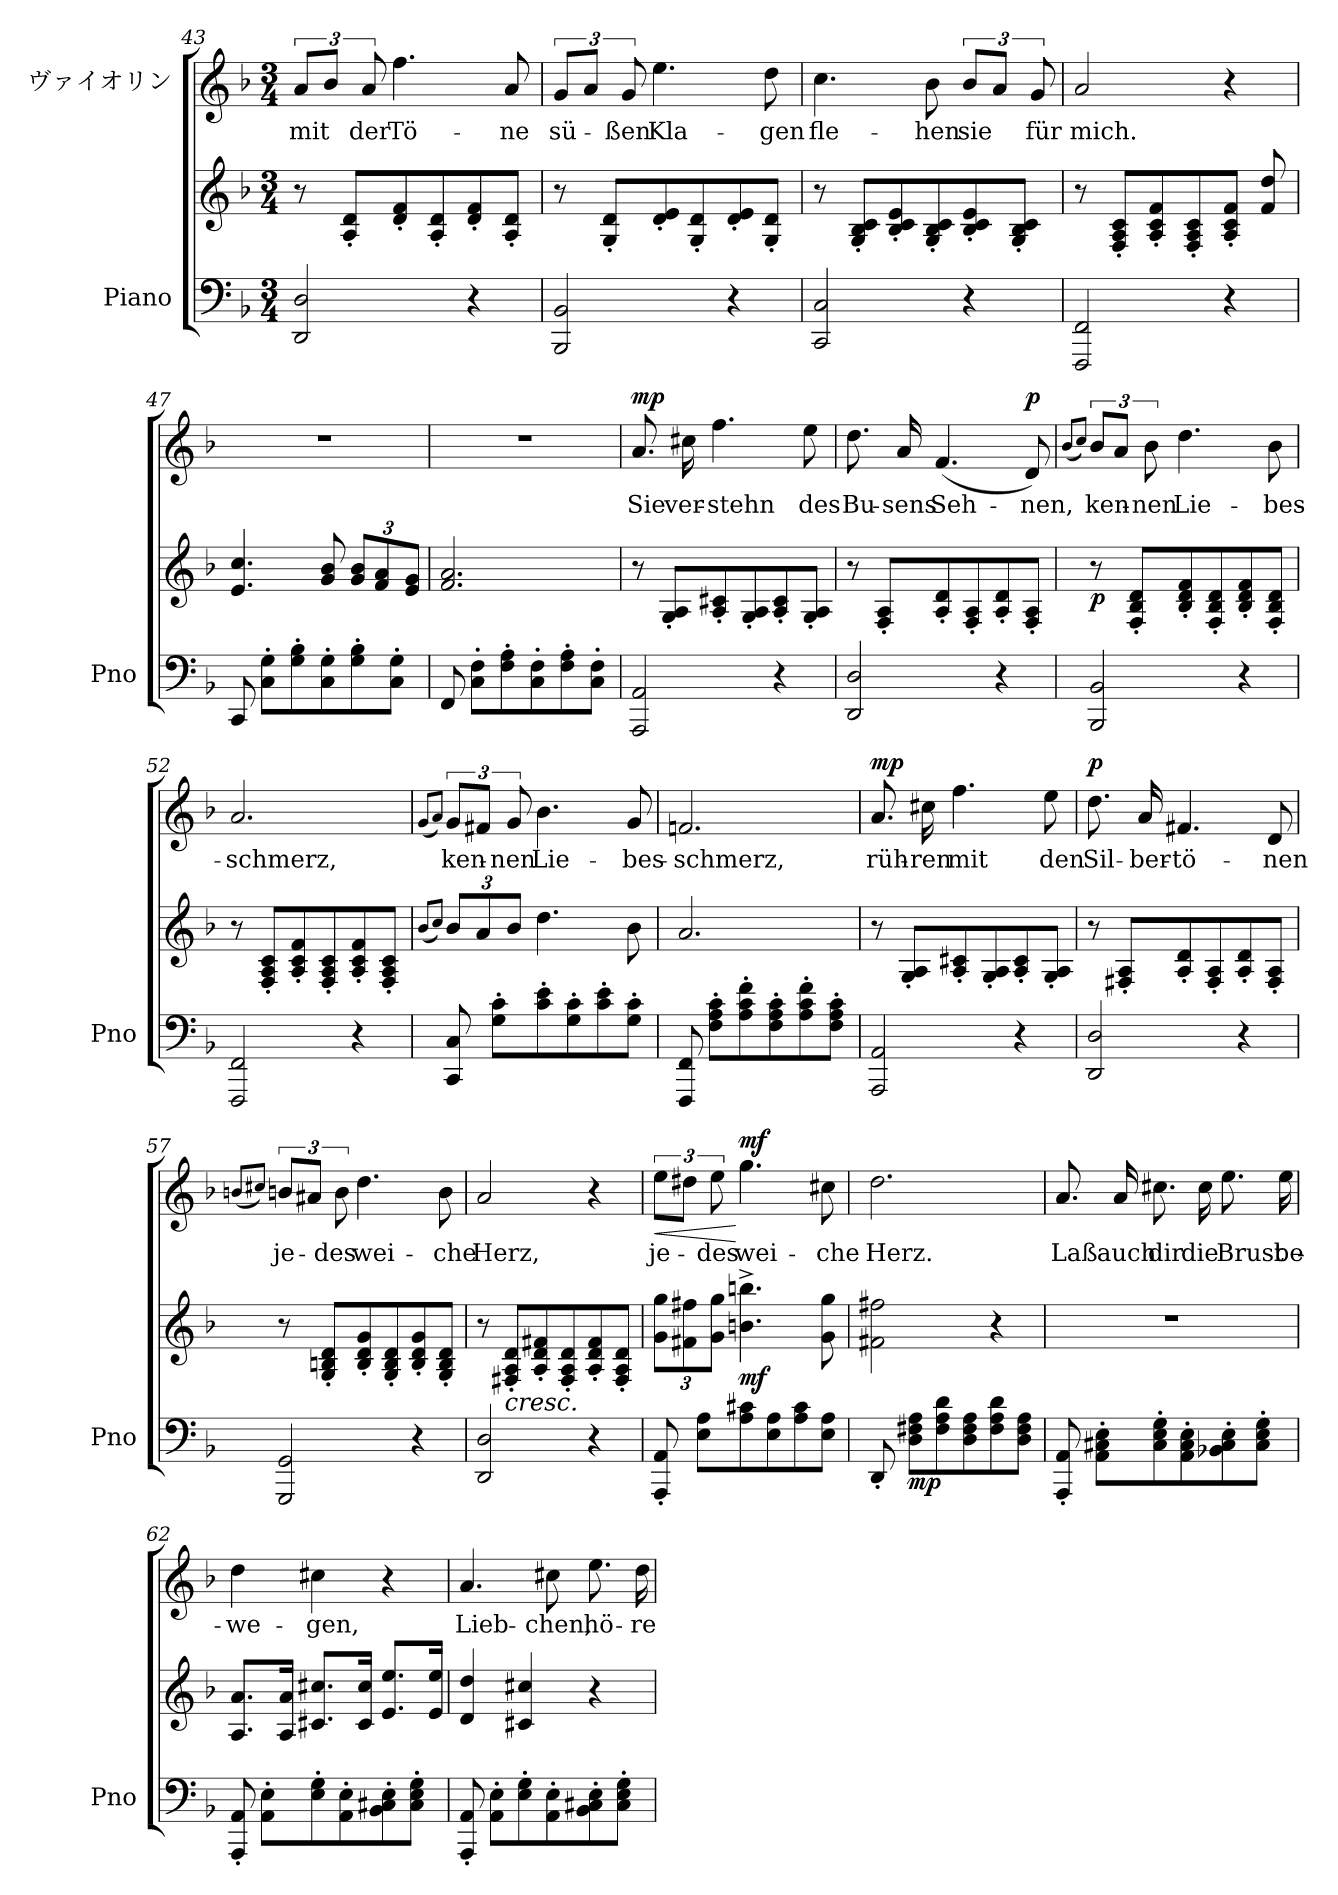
**kern	**kern	**dynam	**kern	**text	**dynam
*part2	*part2	*part2	*part1	*part1	*part1
*staff3	*staff2	*staff2/3	*staff1	*staff1	*staff1
*I"Piano	*	*	*I"ヴァイオリン	*	*
*I'Pno	*	*	*	*	*
*clefF4	*clefG2	*	*clefG2	*	*
*k[b-]	*k[b-]	*	*k[b-]	*	*
*M3/4	*M3/4	*	*M3/4	*	*
=43	=43	=43	=43	=43	=43
!	!	!	!	!LO:LY:b	!
2DD/ 2D/	8r	.	12a/L	-mit	.
.	.	.	12b-/J	.	.
.	8A/' 8d/'L	.	.	.	.
!	!	!	!	!LO:LY:b	!
.	.	.	12a/	der	.
!	!	!	!	!LO:LY:b	!
.	8d/' 8f/'	.	4.ff\	Tö-	.
.	8A/' 8d/'	.	.	.	.
4r	8d/' 8f/'	.	.	.	.
!	!	!	!	!LO:LY:b	!
.	8A/' 8d/'J	.	8a/	-ne	.
=44	=44	=44	=44	=44	=44
!	!	!	!	!LO:LY:b	!
2BBB-/ 2BB-/	8r	.	12g/L	sü-	.
.	.	.	12a/J	.	.
.	8G/' 8d/'L	.	.	.	.
!	!	!	!	!LO:LY:b	!
.	.	.	12g/	-ßen	.
!	!	!	!	!LO:LY:b	!
.	8d/' 8e/'	.	4.ee\	Kla-	.
.	8G/' 8d/'	.	.	.	.
4r	8d/' 8e/'	.	.	.	.
!	!	!	!	!LO:LY:b	!
.	8G/' 8d/'J	.	8dd\	-gen	.
!!LO:LB:g=z
=45	=45	=45	=45	=45	=45
!	!	!	!	!LO:LY:b	!
2CC/ 2C/	8r	.	4.cc\	fle-	.
.	8G/' 8B-/' 8c/'L	.	.	.	.
.	8B-/' 8c/' 8e/'	.	.	.	.
!	!	!	!	!LO:LY:b	!
.	8G/' 8B-/' 8c/'	.	8b-\	-hen	.
!	!	!	!	!LO:LY:b	!
4r	8B-/' 8c/' 8e/'	.	12b-/L	-sie	.
.	.	.	12a/J	.	.
.	8G/' 8B-/' 8c/'J	.	.	.	.
!	!	!	!	!LO:LY:b	!
.	.	.	12g/	für	.
=46	=46	=46	=46	=46	=46
!	!	!	!	!LO:LY:b	!
2FFF/ 2FF/	8r	.	2a/	mich.	.
.	8F/' 8A/' 8c/'L	.	.	.	.
.	8A/' 8c/' 8f/'	.	.	.	.
.	8F/' 8A/' 8c/'	.	.	.	.
4r	8A/' 8c/' 8f/'J	.	4r	.	.
.	8f/ 8dd/	.	.	.	.
=47	=47	=47	=47	=47	=47
8CC/	4.e/ 4.cc/	.	2.r	.	.
8C\' 8G\'L	.	.	.	.	.
8G\' 8B-\'	.	.	.	.	.
8C\' 8G\'	8g/ 8b-/	.	.	.	.
*	*Xbrackettup	*	*	*	*
8G\' 8B-\'	12g/ 12b-/L	.	.	.	.
.	12f/ 12a/	.	.	.	.
8C\' 8G\'J	.	.	.	.	.
.	12e/ 12g/J	.	.	.	.
=48	=48	=48	=48	=48	=48
8FF/	2.f/ 2.a/	.	2.r	.	.
8C\' 8F\'L	.	.	.	.	.
8F\' 8A\'	.	.	.	.	.
8C\' 8F\'	.	.	.	.	.
8F\' 8A\'	.	.	.	.	.
8C\' 8F\'J	.	.	.	.	.
!!LO:PB:g=z
=49	=49	=49	=49	=49	=49
!	!	!	!	!LO:LY:b	!LO:DY:a
2AAA/ 2AA/	8r	.	8.a/	Sie	mp
.	8G/' 8A/'L	.	.	.	.
!	!	!	!	!LO:LY:b	!
.	.	.	16cc#X\	ver-	.
!	!	!	!	!LO:LY:b	!
.	8A/' 8c#X/'	.	4.ff\	-stehn	.
.	8G/' 8A/'	.	.	.	.
4r	8A/' 8c#/'	.	.	.	.
!	!	!	!	!LO:LY:b	!
.	8G/' 8A/'J	.	8ee\	des	.
=50	=50	=50	=50	=50	=50
!	!	!	!	!LO:LY:b	!
2DD/ 2D/	8r	.	8.dd\	Bu-	.
.	8F/' 8A/'L	.	.	.	.
!	!	!	!	!LO:LY:b	!
.	.	.	16a/	-sens	.
!	!	!	!	!LO:LY:b	!
.	8A/' 8d/'	.	(<4.f/	Seh-	.
.	8F/' 8A/'	.	.	.	.
4r	8A/' 8d/'	.	.	.	.
!	!	!	!	!LO:LY:b	!LO:DY:a
.	8F/' 8A/'J	.	8d/)	-nen,	p
=51	=51	=51	=51	=51	=51
.	.	.	(<8qb-/L	.	.
.	.	.	8qcc/J)	.	.
!	!	!LO:DY:b	!	!LO:LY:b	!
2BBB-/ 2BB-/	8r	p	12b-/L	ken-	.
.	.	.	12a/J	.	.
.	8F/' 8B-/' 8d/'L	.	.	.	.
!	!	!	!	!LO:LY:b	!
.	.	.	12b-\	-nen	.
!	!	!	!	!LO:LY:b	!
.	8B-/' 8d/' 8f/'	.	4.dd\	Lie-	.
.	8F/' 8B-/' 8d/'	.	.	.	.
4r	8B-/' 8d/' 8f/'	.	.	.	.
!	!	!	!	!LO:LY:b	!
.	8F/' 8B-/' 8d/'J	.	8b-\	-bes-	.
=52	=52	=52	=52	=52	=52
!	!	!	!	!LO:LY:b	!
2FFF/ 2FF/	8r	.	2.a/	-schmerz,	.
.	8F/' 8A/' 8c/'L	.	.	.	.
.	8A/' 8c/' 8f/'	.	.	.	.
.	8F/' 8A/' 8c/'	.	.	.	.
4r	8A/' 8c/' 8f/'	.	.	.	.
.	8F/' 8A/' 8c/'J	.	.	.	.
!!LO:LB:g=z
=53	=53	=53	=53	=53	=53
.	(<8qb-/L	.	(<8qg/L	.	.
.	8qcc/J)	.	8qa/J)	.	.
!	!	!	!	!LO:LY:b	!
8CC/ 8C/	12b-/L	.	12g/L	ken-	.
.	12a/	.	12f#X/J	.	.
8G\' 8c\'L	.	.	.	.	.
!	!	!	!	!LO:LY:b	!
.	12b-/J	.	12g/	-nen	.
!	!	!	!	!LO:LY:b	!
8c\' 8e\'	4.dd\	.	4.b-\	Lie-	.
8G\' 8c\'	.	.	.	.	.
8c\' 8e\'	.	.	.	.	.
!	!	!	!	!LO:LY:b	!
8G\' 8c\'J	8b-\	.	8g/	-bes-	.
=54	=54	=54	=54	=54	=54
!	!	!	!	!LO:LY:b	!
8FFF/ 8FF/	2.a/	.	2.fn/	-schmerz,	.
8F\' 8A\' 8c\'L	.	.	.	.	.
8A\' 8c\' 8f\'	.	.	.	.	.
8F\' 8A\' 8c\'	.	.	.	.	.
8A\' 8c\' 8f\'	.	.	.	.	.
8F\' 8A\' 8c\'J	.	.	.	.	.
=55	=55	=55	=55	=55	=55
!	!	!	!	!LO:LY:b	!LO:DY:a
2AAA/ 2AA/	8r	.	8.a/	rüh-	mp
.	8G/' 8A/'L	.	.	.	.
!	!	!	!	!LO:LY:b	!
.	.	.	16cc#X\	-ren	.
!	!	!	!	!LO:LY:b	!
.	8A/' 8c#X/'	.	4.ff\	mit	.
.	8G/' 8A/'	.	.	.	.
4r	8A/' 8c#/'	.	.	.	.
!	!	!	!	!LO:LY:b	!
.	8G/' 8A/'J	.	8ee\	den	.
=56	=56	=56	=56	=56	=56
*	*	*	*MM60	*	*
!	!	!	!	!LO:LY:b	!LO:DY:a
2DD/ 2D/	8r	.	8.dd\	Sil-	p
.	8F#X/' 8A/'L	.	.	.	.
!	!	!	!	!LO:LY:b	!
.	.	.	16a/	-ber-	.
!	!	!	!	!LO:LY:b	!
.	8A/' 8d/'	.	4.f#X/	-tö-	.
.	8F#/' 8A/'	.	.	.	.
4r	8A/' 8d/'	.	.	.	.
!	!	!	!	!LO:LY:b	!
.	8F#/' 8A/'J	.	8d/	-nen	.
!!LO:LB:g=z
=57	=57	=57	=57	=57	=57
*	*	*	*MM65	*	*
.	.	.	(<8qbn/L	.	.
.	.	.	8qcc#X/J)	.	.
!	!	!	!	!LO:LY:b	!
2GGG/ 2GG/	8r	.	12b/L	je-	.
.	.	.	12a#X/J	.	.
.	8G/' 8Bn/' 8d/'L	.	.	.	.
!	!	!	!	!LO:LY:b	!
.	.	.	12b\	-des	.
!	!	!	!	!LO:LY:b	!
.	8B/' 8d/' 8g/'	.	4.dd\	wei-	.
.	8G/' 8B/' 8d/'	.	.	.	.
4r	8B/' 8d/' 8g/'	.	.	.	.
!	!	!	!	!LO:LY:b	!
.	8G/' 8B/' 8d/'J	.	8b\	-che	.
=58	=58	=58	=58	=58	=58
!	!	!	!	!LO:LY:b	!
2DD/ 2D/	8r	.	2a/	Herz,	.
!	!LO:TX:b:i:t=cresc.	!	!	!	!
.	8F#X/' 8A/' 8d/'L	.	.	.	.
.	8A/' 8d/' 8f#X/'	.	.	.	.
.	8F#/' 8A/' 8d/'	.	.	.	.
4r	8A/' 8d/' 8f#/'	.	4r	.	.
.	8F#/' 8A/' 8d/'J	.	.	.	.
=59	=59	=59	=59	=59	=59
*	*	*	*MM60	*	*
!	!	!	!	!LO:LY:b	!LO:HP:b
8AAA/' 8AA/'	12g\ 12gg\L	.	12ee\L	je-	<
.	12f#X\ 12ff#X\	.	12dd#X\J	.	.
8E\ 8A\L	.	.	.	.	.
!	!	!	!	!LO:LY:b	!
.	12g\ 12gg\J	.	12ee\	-des	.
!	!	!LO:DY:b	!	!LO:LY:b	!LO:DY:n=1:a
8A\ 8c#X\	4.bn\^ 4.bbn\^	mf	4.gg\	wei-	[ mf
8E\ 8A\	.	.	.	.	.
8A\ 8c#\	.	.	.	.	.
!	!	!	!	!LO:LY:b	!
8E\ 8A\J	8g\ 8gg\	.	8cc#X\	-che	.
=60	=60	=60	=60	=60	=60
!	!	!	!	!LO:LY:b	!
8DD'/	2f#X\ 2ff#X\	.	2.dd\	Herz.	.
!	!	!LO:DY:b=2	!	!	!
8D\ 8F#X\ 8A\L	.	mp	.	.	.
8F#\ 8A\ 8d\	.	.	.	.	.
8D\ 8F#\ 8A\	.	.	.	.	.
8F#\ 8A\ 8d\	4r	.	.	.	.
8D\ 8F#\ 8A\J	.	.	.	.	.
!!LO:LB:g=z
=61	=61	=61	=61	=61	=61
*	*	*	*MM73	*	*
!	!	!	!	!LO:LY:b	!
8AAA/' 8AA/'	2.r	.	8.a/	Laß	.
8AA\' 8C#X\' 8E\'L	.	.	.	.	.
!	!	!	!	!LO:LY:b	!
.	.	.	16a/	auch	.
!	!	!	!	!LO:LY:b	!
8C#\' 8E\' 8G\'	.	.	8.cc#X\	dir	.
8AA\' 8C#\' 8E\'	.	.	.	.	.
!	!	!	!	!LO:LY:b	!
.	.	.	16cc#\	die	.
!	!	!	!	!LO:LY:b	!
8BB-X\' 8C#\' 8E\'	.	.	8.ee\	Brust	.
8C#\' 8E\' 8G\'J	.	.	.	.	.
!	!	!	!	!LO:LY:b	!
.	.	.	16ee\	be-	.
=62	=62	=62	=62	=62	=62
!	!	!	!	!LO:LY:b	!
8AAA/' 8AA/'	8.A/ 8.a/L	.	4dd\	-we-	.
8AA\' 8E\'L	.	.	.	.	.
.	16A/ 16a/Jk	.	.	.	.
!	!	!	!	!LO:LY:b	!
8E\' 8G\'	8.c#X/ 8.cc#X/L	.	4cc#X\	-gen,	.
8AA\' 8E\'	.	.	.	.	.
.	16c#/ 16cc#/Jk	.	.	.	.
8BB-\' 8C#X\' 8E\'	8.e/ 8.ee/L	.	4r	.	.
8C#\' 8E\' 8G\'J	.	.	.	.	.
.	16e/ 16ee/Jk	.	.	.	.
=63	=63	=63	=63	=63	=63
!	!	!	!	!LO:LY:b	!
8AAA/' 8AA/'	4d/ 4dd/	.	4.a/	Lieb-	.
8AA\' 8E\'L	.	.	.	.	.
8E\' 8G\'	4c#X/ 4cc#X/	.	.	.	.
!	!	!	!	!LO:LY:b	!
8AA\' 8E\'	.	.	8cc#X\	-chen,	.
!	!	!	!	!LO:LY:b	!
8BB-\' 8C#X\' 8E\'	4r	.	8.ee\	hö-	.
8C#\' 8E\' 8G\'J	.	.	.	.	.
!	!	!	!	!LO:LY:b	!
.	.	.	16dd\	-re	.
=	=	=	=	=	=
*-	*-	*-	*-	*-	*-
